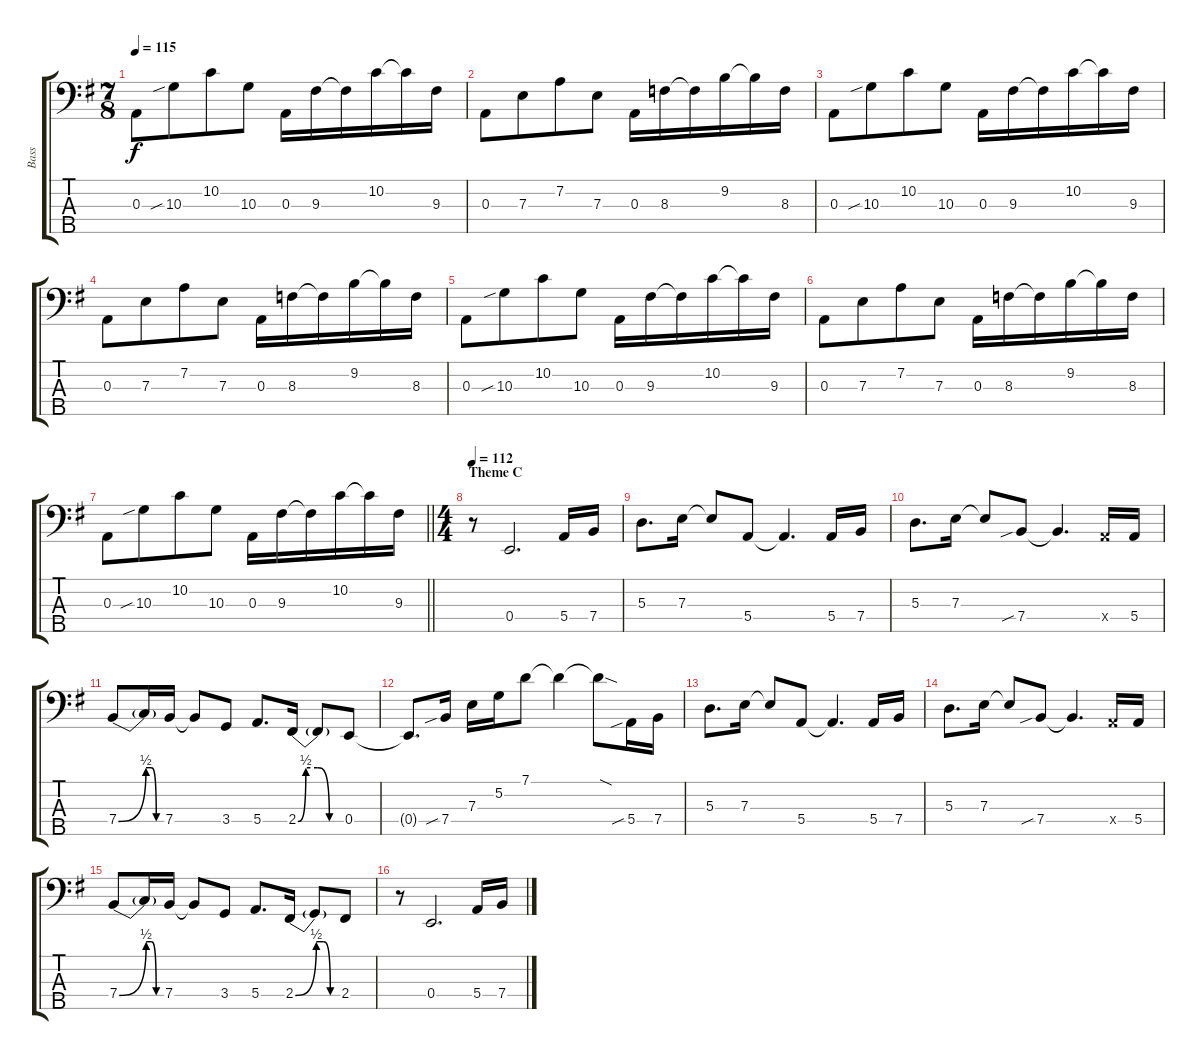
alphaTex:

\track ("Bass" "Bass") {instrument electricbassfinger}
\staff {score tabs}
\tuning (G2 D2 A1 E1 B0) {hide}
\ts (7 8)
\tempo 115
\clef f4
\ks g
0.3.8{dy f} 10.3{sib}.8 10.2.8 10.3.8 0.3.16 9.3.16 9.3{t}.16 10.2.16 10.2{t}.16 9.3.16 |
0.3.8 7.3.8 7.2.8 7.3.8 0.3.16 8.3.16 8.3{t}.16 9.2.16 9.2{t}.16 8.3.16 |
0.3.8 10.3{sib}.8 10.2.8 10.3.8 0.3.16 9.3.16 9.3{t}.16 10.2.16 10.2{t}.16 9.3.16 |
0.3.8 7.3.8 7.2.8 7.3.8 0.3.16 8.3.16 8.3{t}.16 9.2.16 9.2{t}.16 8.3.16 |
0.3.8 10.3{sib}.8 10.2.8 10.3.8 0.3.16 9.3.16 9.3{t}.16 10.2.16 10.2{t}.16 9.3.16 |
0.3.8 7.3.8 7.2.8 7.3.8 0.3.16 8.3.16 8.3{t}.16 9.2.16 9.2{t}.16 8.3.16 |
\barLineRight lightlight
0.3.8 10.3{sib}.8 10.2.8 10.3.8 0.3.16 9.3.16 9.3{t}.16 10.2.16 10.2{t}.16 9.3.16 |
\ts (4 4)
\section ("" "Theme C")
\tempo 112
r.8 0.4.2{d} 5.4.16 7.4.16 |
5.3.8{d} 7.3.16 7.3{t}.8 5.4.8 5.4{t}.4{d} 5.4.16 7.4.16 |
5.3.8{d} 7.3.16 7.3{t}.8 7.4{sib}.8 7.4{t}.4{d} 5.4{x}.16 5.4.16 |
7.4{be (bend 0 0 60 2)}.8 7.4{be (custom 0 2 20 2 40 0 60 0) t}.16 7.4.16 7.4{t}.8 3.4.8 5.4.8{d} 2.4{be (custom 0 0 10 2 25 2 40 0 60 0)}.16 2.4{t}.8 0.4.8 |
0.4{t}.8{d} 7.4{sib}.16 7.3.16 5.2.16 7.1.8 7.1{t}.4 7.1{sod t}.8 5.4{sib}.16 7.4.16 |
5.3.8{d} 7.3.16 7.3{t}.8 5.4.8 5.4{t}.4{d} 5.4.16 7.4.16 |
5.3.8{d} 7.3.16 7.3{t}.8 7.4{sib}.8 7.4{t}.4{d} 5.4{x}.16 5.4.16 |
7.4{be (bend 0 0 60 2)}.8 7.4{be (custom 0 2 20 2 40 0 60 0) t}.16 7.4.16 7.4{t}.8 3.4.8 5.4.8{d} 2.4{be (bend 0 0 60 2)}.16 2.4{be (custom 0 2 20 2 40 0 60 0) t}.8 2.4.8 |
r.8 0.4.2{d} 5.4.16 7.4.16
